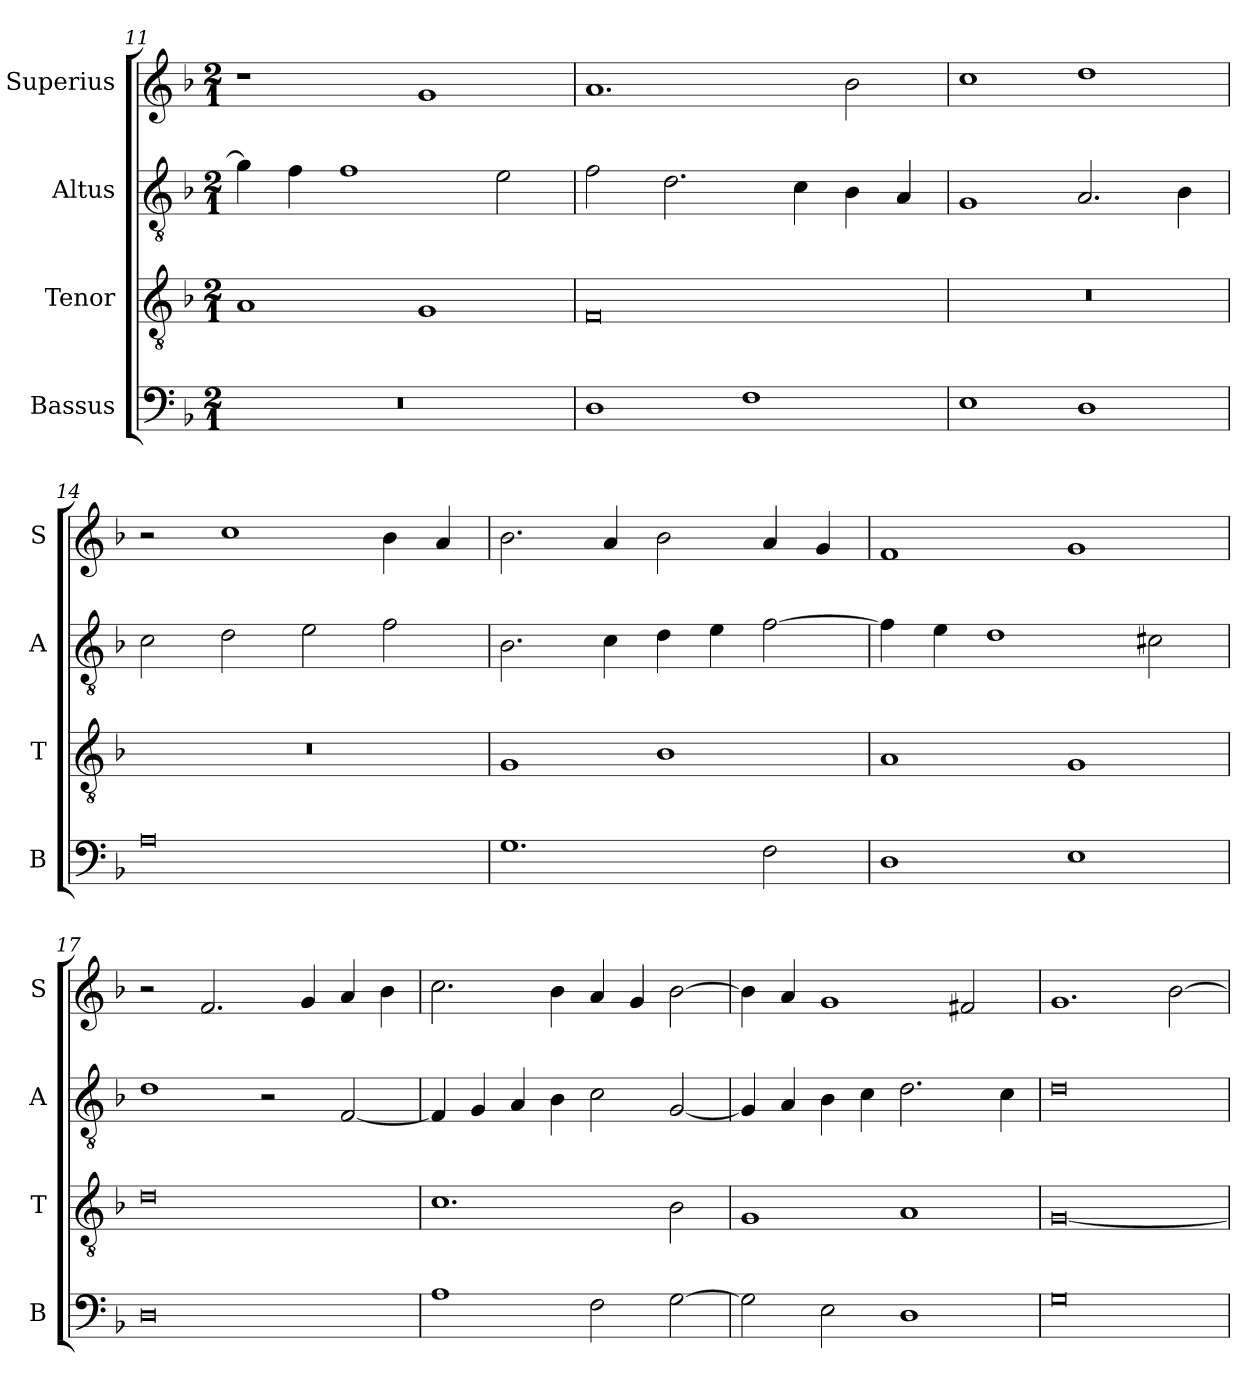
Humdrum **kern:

**kern	**kern	**kern	**kern
*part4	*part3	*part2	*part1
*staff4	*staff3	*staff2	*staff1
*I"Bassus	*I"Tenor	*I"Altus	*I"Superius
*I'B	*I'T	*I'A	*I'S
*clefF4	*clefGv2	*clefGv2	*clefG2
*k[b-]	*k[b-]	*k[b-]	*k[b-]
*M2/1	*M2/1	*M2/1	*M2/1
=11	=11	=11	=11
0r	1A	4g\]	1r
.	.	4f\	.
.	.	1f	.
.	1G	.	1g
.	.	2e\	.
=12	=12	=12	=12
1D	0F	2f\	1.a
.	.	2.d\	.
1F	.	.	.
.	.	4c\	.
.	.	4B-\	2b-\
.	.	4A/	.
=13	=13	=13	=13
1E	0r	1G	1cc
1D	.	2.A/	1dd
.	.	4B-\	.
=14	=14	=14	=14
0A	0r	2c\	2r
.	.	2d\	1cc
.	.	2e\	.
.	.	2f\	4b-\
.	.	.	4a/
=15	=15	=15	=15
1.G	1G	2.B-\	2.b-\
.	.	4c\	4a/
.	1B-	4d\	2b-\
.	.	4e\	.
2F\	.	[2f\	4a/
.	.	.	4g/
=16	=16	=16	=16
1D	1A	4f\]	1f
.	.	4e\	.
.	.	1d	.
1E	1G	.	1g
.	.	2c#X\	.
=17	=17	=17	=17
0D	0d	1d	2r
.	.	.	2.f/
.	.	2r	.
.	.	.	4g/
.	.	[2F/	4a/
.	.	.	4b-\
=18	=18	=18	=18
1A	1.c	4F/]	2.cc\
.	.	4G/	.
.	.	4A/	.
.	.	4B-\	4b-\
2F\	.	2c\	4a/
.	.	.	4g/
[2G\	2B-\	[2G/	[2b-\
=19	=19	=19	=19
2G\]	1G	4G/]	4b-\]
.	.	4A/	4a/
2E\	.	4B-\	1g
.	.	4c\	.
1D	1A	2.d\	.
.	.	.	2f#X/
.	.	4c\	.
=20	=20	=20	=20
0G	[0G	0d	1.g
.	.	.	[2b-\
=	=	=	=
*-	*-	*-	*-
